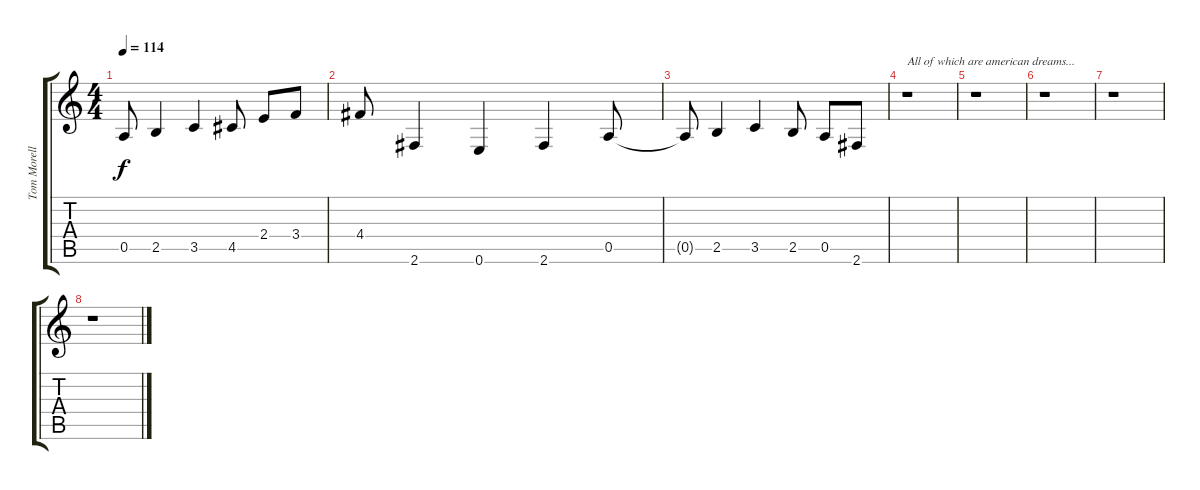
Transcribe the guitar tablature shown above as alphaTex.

\track ("Tom Morello - guitars" "Tom Morell") {instrument overdrivenguitar}
\staff {score tabs}
\tuning (E4 B3 G3 D3 A2 E2) {hide}
\ts (4 4)
\tempo 114
\clef g2
\ks c
0.5{t}.8{dy f} 2.5.4 3.5.4 4.5.8 2.4.8 3.4.8 |
4.4.8 2.6.4 0.6.4 2.6.4 0.5.8 |
0.5{t}.8 2.5.4 3.5.4 2.5.8 0.5.8 2.6.8 |
r.1{txt "All of which are american dreams..."} |
r.1 |
r.1 |
r.1 |
r.1
